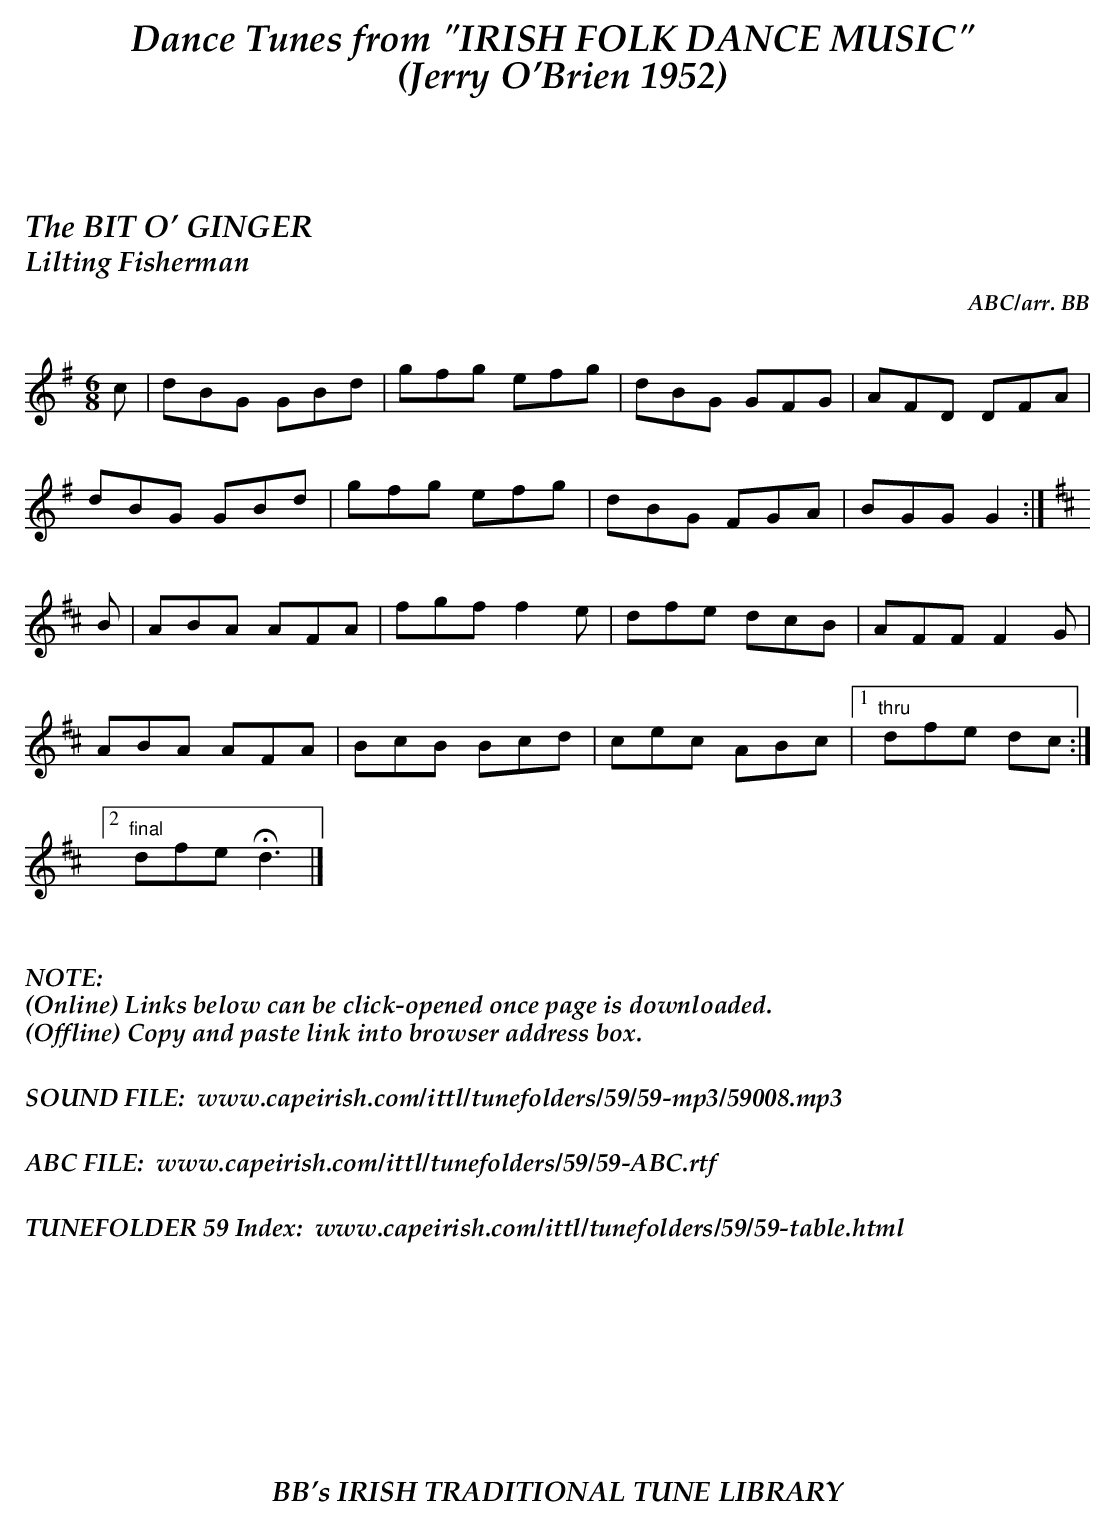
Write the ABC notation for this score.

X:1
T:BIT O' GINGER, The
T:Lilting Fisherman
C:ABC/arr. BB
M:6/8
K:G
c|dBG GBd|gfg efg|dBG GFG|AFD DFA|
dBG GBd|gfg efg|dBG FGA|BGG G2 :|
K:D
B|ABA AFA|fgf f2e|dfe dcB|AFF F2G|
ABA AFA|BcB Bcd|cec ABc|1 "thru"dfe dc:|
[2 "final"dfe Hd3|]
%%vskip .3in
%%textoption left
%%textfont "Palatino-BoldItalic" 16
%%begintext
%%NOTE:
(Online) Links below can be click-opened once page is downloaded.
(Offline) Copy and paste link into browser address box.
%%
%%
SOUND FILE:  www.capeirish.com/ittl/tunefolders/59/59-mp3/59008.mp3
%%
%%
ABC FILE:  www.capeirish.com/ittl/tunefolders/59/59-ABC.rtf
%%
%%
TUNEFOLDER 59 Index:  www.capeirish.com/ittl/tunefolders/59/59-table.html
